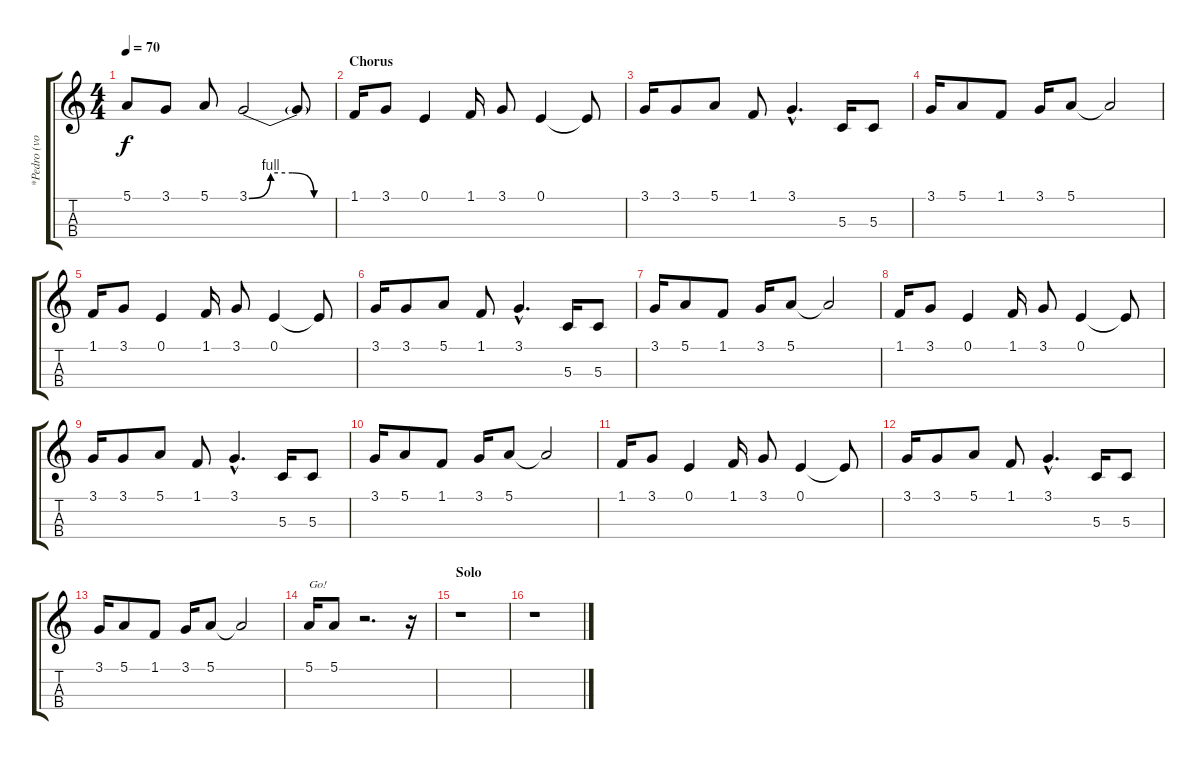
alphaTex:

\track ("*Pedro (vocals)" "*Pedro (vo") {instrument tenorsax}
\staff {score tabs}
\tuning (E4 B3 G3 D3) {hide}
\ts (4 4)
\tempo 70
\clef g2
\ks c
5.1.8{dy f} 3.1.8 5.1.8 3.1{be (custom 0 0 15 4 30 4 45 0 60 0)}.2 3.1{t}.8 |
\section ("" "Chorus")
1.1.16 3.1.8 0.1.4 1.1.16 3.1.8 0.1.4 0.1{t}.8 |
3.1.16 3.1.8 5.1.8 1.1.8 3.1{hac}.4{d} 5.3.16 5.3.8 |
3.1.16 5.1.8 1.1.8 3.1.16 5.1.8 5.1{t}.2 |
1.1.16 3.1.8 0.1.4 1.1.16 3.1.8 0.1.4 0.1{t}.8 |
3.1.16 3.1.8 5.1.8 1.1.8 3.1{hac}.4{d} 5.3.16 5.3.8 |
3.1.16 5.1.8 1.1.8 3.1.16 5.1.8 5.1{t}.2 |
1.1.16 3.1.8 0.1.4 1.1.16 3.1.8 0.1.4 0.1{t}.8 |
3.1.16 3.1.8 5.1.8 1.1.8 3.1{hac}.4{d} 5.3.16 5.3.8 |
3.1.16 5.1.8 1.1.8 3.1.16 5.1.8 5.1{t}.2 |
1.1.16 3.1.8 0.1.4 1.1.16 3.1.8 0.1.4 0.1{t}.8 |
3.1.16 3.1.8 5.1.8 1.1.8 3.1{hac}.4{d} 5.3.16 5.3.8 |
3.1.16 5.1.8 1.1.8 3.1.16 5.1.8 5.1{t}.2 |
5.1.16{txt "Go!"} 5.1.8 r.2{d} r.16 |
\section ("" "Solo")
r.1 |
r.1
